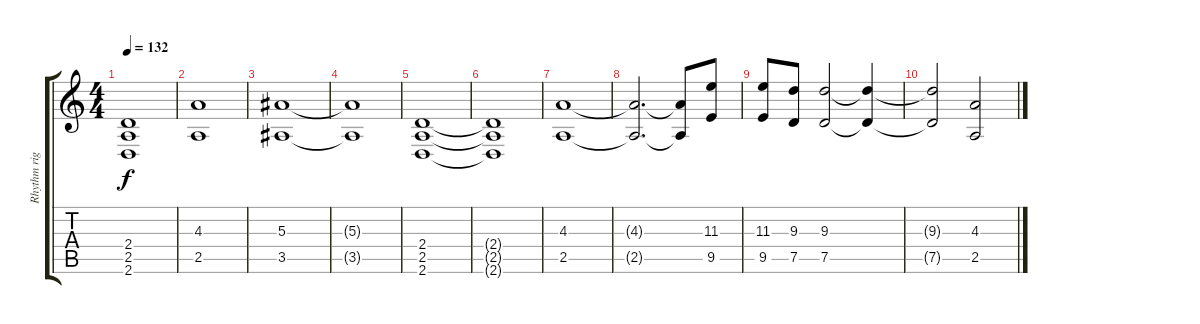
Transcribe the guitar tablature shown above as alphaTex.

\track ("Rhythm right" "Rhythm rig") {instrument overdrivenguitar}
\staff {score tabs}
\tuning (D4 A3 F3 C3 G2 C2) {hide}
\ts (4 4)
\tempo 132
\clef g2
\ks c
(2.4{t} 2.5{t} 2.6{t}).1{dy f} |
(4.3 2.5).1 |
(5.3 3.5).1 |
(5.3{t} 3.5{t}).1 |
(2.4 2.5 2.6).1 |
(2.4{t} 2.5{t} 2.6{t}).1 |
(4.3 2.5).1 |
(4.3{t} 2.5{t}).2{d} (4.3{t} 2.5{t}).8 (11.3 9.5).8 |
(11.3 9.5).8 (9.3 7.5).8 (9.3 7.5).2 (9.3{t} 7.5{t}).4 |
(9.3{t} 7.5{t}).2 (4.3 2.5).2
